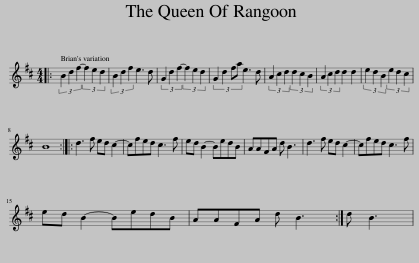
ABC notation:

X:1
L:1/8
M:4/4
I:linebreak $
K:Bmin
V:1 treble
V:1
|: (3B2 d2 f2- (3f2 e2 d2 | (3B2 d2 f2 e3 d | (3G2 d2 f2- (3f2 e2 d2 | (3:2:4G2 d2 fa e3 d | (3A2 c2 d2 (3d2 c2 B2 | %5
 (3A2 c2 d2 d2 d2 | (3e2 d2 B2 (3e2 d2 c2 |$ B8 :: d3 f ed c2- | cfed c3 f | %10
 ed B2- BedB | AAFA d B3 | d3 f ed c2- | cfed c3 f |$ ed B2- BedB | %15
 AAFA d B3 :| d B3 | %17
